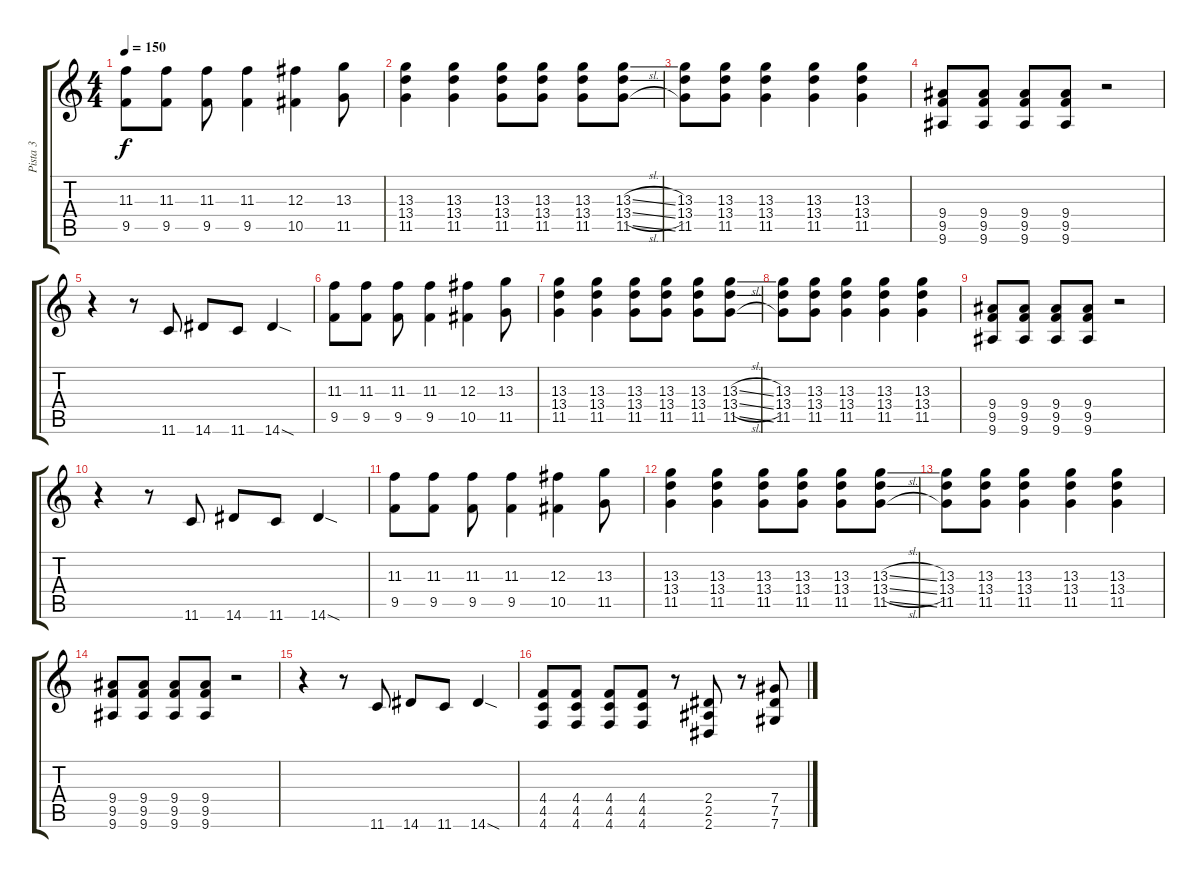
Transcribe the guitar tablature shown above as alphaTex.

\track ("Pista 3" "Pista 3") {instrument distortionguitar}
\staff {score tabs}
\tuning (Eb4 Bb3 Gb3 Db3 Ab2 Db2) {hide}
\ts (4 4)
\tempo 150
\clef g2
\ks c
(11.3 9.5).8{dy f} (11.3 9.5).8 (11.3 9.5).8 (11.3 9.5).4 (12.3 10.5).4 (13.3 11.5).8 |
(13.3 13.4 11.5).4 (13.3 13.4 11.5).4 (13.3 13.4 11.5).8 (13.3 13.4 11.5).8 (13.3 13.4 11.5).8 (13.3{sl} 13.4{sl} 11.5{sl}).8 |
(13.3 13.4 11.5).8 (13.3 13.4 11.5).8 (13.3 13.4 11.5).4 (13.3 13.4 11.5).4 (13.3 13.4 11.5).4 |
(9.4 9.5 9.6).8 (9.4 9.5 9.6).8 (9.4 9.5 9.6).8 (9.4 9.5 9.6).8 r.2 |
r.4 r.8 11.6.8 14.6.8 11.6.8 14.6{sod}.4 |
(11.3 9.5).8 (11.3 9.5).8 (11.3 9.5).8 (11.3 9.5).4 (12.3 10.5).4 (13.3 11.5).8 |
(13.3 13.4 11.5).4 (13.3 13.4 11.5).4 (13.3 13.4 11.5).8 (13.3 13.4 11.5).8 (13.3 13.4 11.5).8 (13.3{sl} 13.4{sl} 11.5{sl}).8 |
(13.3 13.4 11.5).8 (13.3 13.4 11.5).8 (13.3 13.4 11.5).4 (13.3 13.4 11.5).4 (13.3 13.4 11.5).4 |
(9.4 9.5 9.6).8 (9.4 9.5 9.6).8 (9.4 9.5 9.6).8 (9.4 9.5 9.6).8 r.2 |
r.4 r.8 11.6.8 14.6.8 11.6.8 14.6{sod}.4 |
(11.3 9.5).8 (11.3 9.5).8 (11.3 9.5).8 (11.3 9.5).4 (12.3 10.5).4 (13.3 11.5).8 |
(13.3 13.4 11.5).4 (13.3 13.4 11.5).4 (13.3 13.4 11.5).8 (13.3 13.4 11.5).8 (13.3 13.4 11.5).8 (13.3{sl} 13.4{sl} 11.5{sl}).8 |
(13.3 13.4 11.5).8 (13.3 13.4 11.5).8 (13.3 13.4 11.5).4 (13.3 13.4 11.5).4 (13.3 13.4 11.5).4 |
(9.4 9.5 9.6).8 (9.4 9.5 9.6).8 (9.4 9.5 9.6).8 (9.4 9.5 9.6).8 r.2 |
r.4 r.8 11.6.8 14.6.8 11.6.8 14.6{sod}.4 |
(4.4 4.5 4.6).8 (4.4 4.5 4.6).8 (4.4 4.5 4.6).8 (4.4 4.5 4.6).8 r.8 (2.4 2.5 2.6).8 r.8 (7.4 7.5 7.6).8
